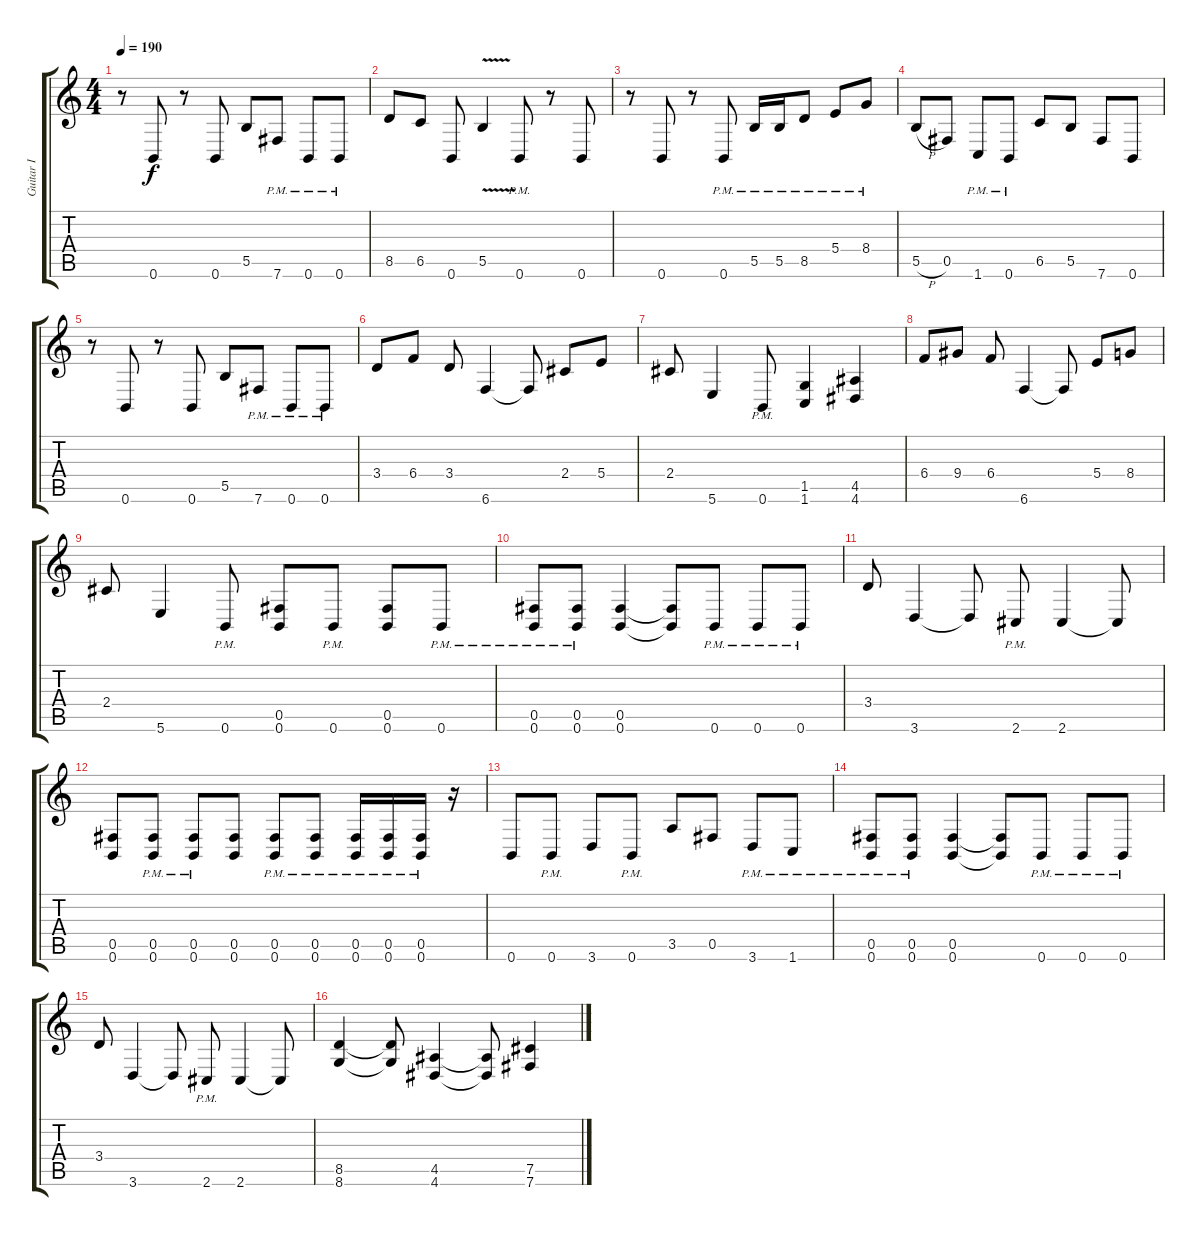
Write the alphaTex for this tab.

\track ("Guitar I" "Guitar I") {instrument distortionguitar}
\staff {score tabs}
\tuning (Db4 Ab3 E3 B2 Gb2 B1) {hide}
\ts (4 4)
\tempo 190
\clef g2
\ks c
r.8{dy f} 0.6.8 r.8 0.6.8 5.5.8 7.6{pm}.8 0.6{pm}.8 0.6{pm}.8 |
8.5.8 6.5.8 0.6.8 5.5{v}.4 0.6{pm}.8 r.8 0.6.8 |
r.8 0.6.8 r.8 0.6{pm}.8 5.5{pm}.16 5.5{pm}.16 8.5{pm}.8 5.4{pm}.8 8.4{pm}.8 |
5.5{h}.8 0.5.8 1.6{pm}.8 0.6{pm}.8 6.5.8 5.5.8 7.6.8 0.6.8 |
r.8 0.6.8 r.8 0.6.8 5.5.8 7.6{pm}.8 0.6{pm}.8 0.6{pm}.8 |
3.4.8 6.4.8 3.4.8 6.6.4 6.6{t}.8 2.4.8 5.4.8 |
2.4.8 5.6.4 0.6{pm}.8 (1.5 1.6).4 (4.5 4.6).4 |
6.4.8 9.4.8 6.4.8 6.6.4 6.6{t}.8 5.4.8 8.4.8 |
2.4.8 5.6.4 0.6{pm}.8 (0.5 0.6).8 0.6{pm}.8 (0.5 0.6).8 0.6{pm}.8 |
(0.5{pm} 0.6{pm}).8 (0.5{pm} 0.6{pm}).8 (0.5 0.6).4 (0.5{t} 0.6{t}).8 0.6{pm}.8 0.6{pm}.8 0.6{pm}.8 |
3.4.8 3.6.4 3.6{t}.8 2.6{pm}.8 2.6.4 2.6{t}.8 |
(0.5 0.6).8 (0.5{pm} 0.6{pm}).8 (0.5{pm} 0.6{pm}).8 (0.5 0.6).8 (0.5{pm} 0.6{pm}).8 (0.5{pm} 0.6{pm}).8 (0.5{pm} 0.6{pm}).16 (0.5{pm} 0.6{pm}).16 (0.5{pm} 0.6{pm}).16 r.16 |
0.6.8 0.6{pm}.8 3.6.8 0.6{pm}.8 3.5.8 0.5.8 3.6{pm}.8 1.6{pm}.8 |
(0.5{pm} 0.6{pm}).8 (0.5{pm} 0.6{pm}).8 (0.5 0.6).4 (0.5{t} 0.6{t}).8 0.6{pm}.8 0.6{pm}.8 0.6{pm}.8 |
3.4.8 3.6.4 3.6{t}.8 2.6{pm}.8 2.6.4 2.6{t}.8 |
(8.5 8.6).4 (8.5{t} 8.6{t}).8 (4.5 4.6).4 (4.5{t} 4.6{t}).8 (7.5 7.6).4
